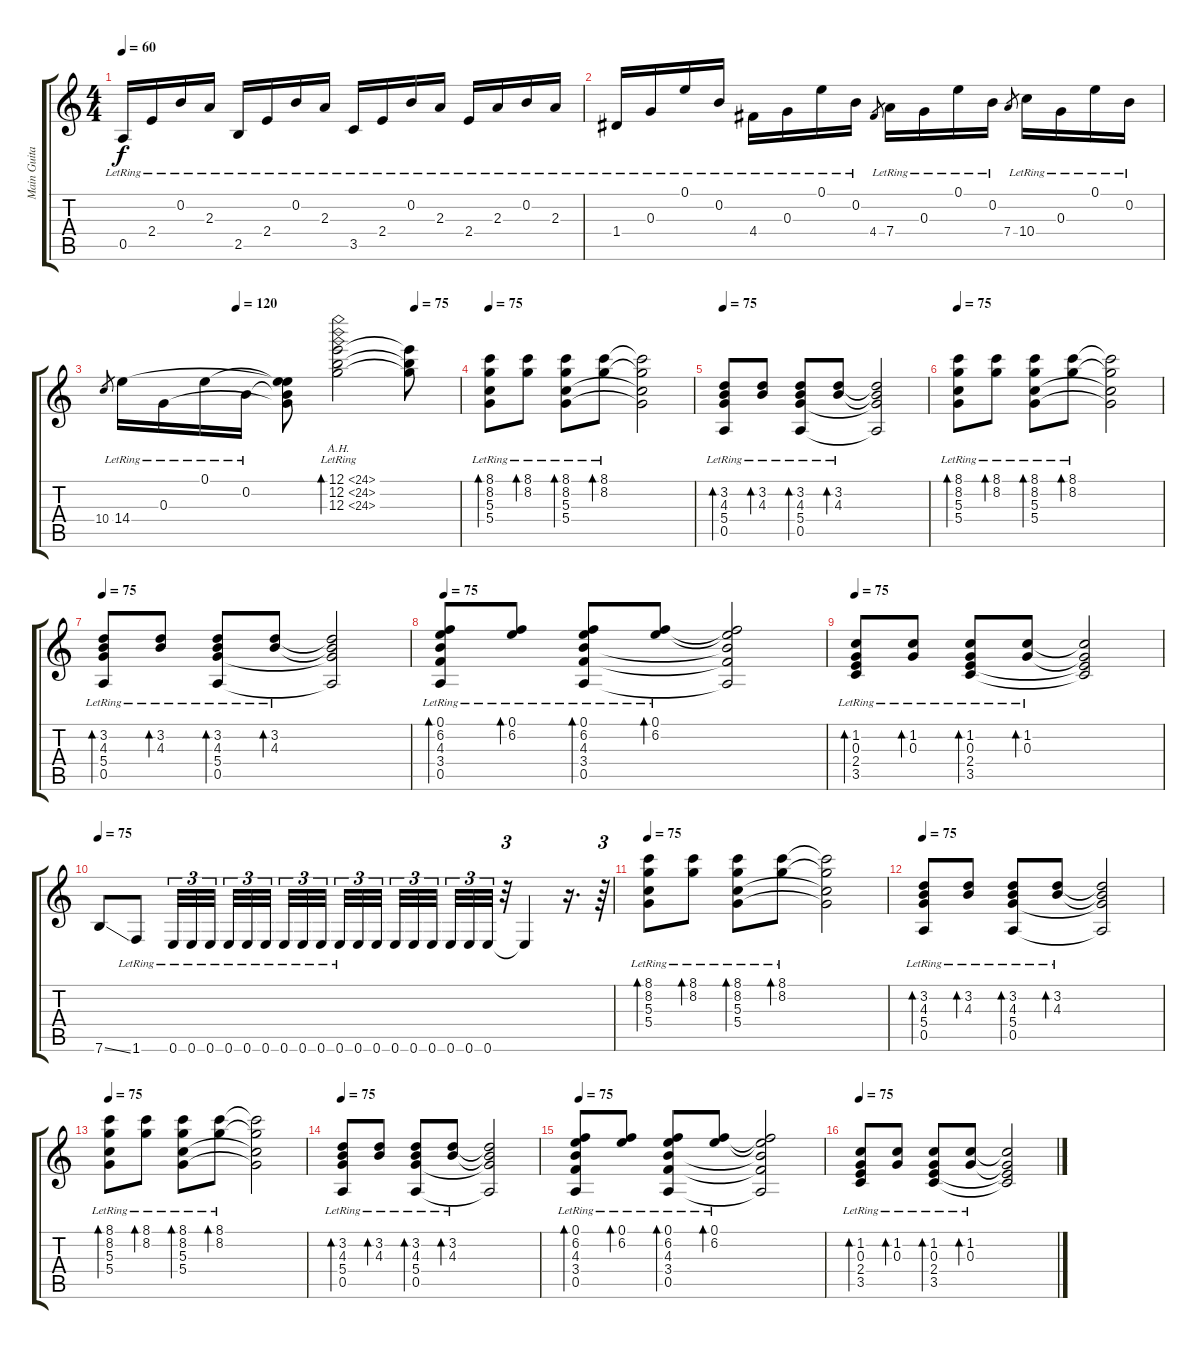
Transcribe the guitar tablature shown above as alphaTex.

\track ("Main Guitar" "Main Guita") {instrument acousticguitarsteel}
\staff {score tabs}
\tuning (E4 B3 G3 D3 A2 E2) {hide}
\ts (4 4)
\tempo 60
\clef g2
\ks c
0.5{lr}.16{dy f} 2.4{lr}.16 0.2{lr}.16 2.3{lr}.16 2.5{lr}.16 2.4{lr}.16 0.2{lr}.16 2.3{lr}.16 3.5{lr}.16 2.4{lr}.16 0.2{lr}.16 2.3{lr}.16 2.4{lr}.16 2.3{lr}.16 0.2{lr}.16 2.3{lr}.16 |
1.4{lr}.16 0.3{lr}.16 0.1{lr}.16 0.2{lr}.16 4.4{lr}.16 0.3{lr}.16 0.1{lr}.16 0.2{lr}.16 4.4.8{gr} 7.4{lr}.16 0.3{lr}.16 0.1{lr}.16 0.2{lr}.16 7.4.8{gr} 10.4{lr}.16 0.3{lr}.16 0.1{lr}.16 0.2{lr}.16 |
\tempo (120 0.375)
\tempo (75 0.875)
10.4.8{gr} 14.4{lr}.16 0.3{lr}.16 0.1{lr}.16 0.2{lr}.16 (0.1{t} 0.2{t} 0.3{t} 14.4{t}).8 (12.1{ah 12 lr} 12.2{ah 12 lr} 12.3{ah 12 lr}).2{bd 480} (12.1{t} 12.2{t} 12.3{t}).8 |
\tempo 75
(8.1{lr} 8.2{lr} 5.3{lr} 5.4{lr}).8{bd 480} (8.1{lr} 8.2{lr}).8{bd 480 balance 0} (8.1{lr} 8.2{lr} 5.3{lr} 5.4{lr}).8{bd 480 balance 16} (8.1{lr} 8.2{lr}).8{bd 480 balance 8} (8.1{t} 8.2{t} 5.3{t} 5.4{t}).2 |
\tempo 75
(3.2{lr} 4.3{lr} 5.4{lr} 0.5{lr}).8{bd 480} (3.2{lr} 4.3{lr}).8{bd 480 balance 0} (3.2{lr} 4.3{lr} 5.4{lr} 0.5{lr}).8{bd 480 balance 16} (3.2{lr} 4.3{lr}).8{bd 480 balance 8} (3.2{t} 4.3{t} 5.4{t} 0.5{t}).2 |
\tempo 75
(8.1{lr} 8.2{lr} 5.3{lr} 5.4{lr}).8{bd 480} (8.1{lr} 8.2{lr}).8{bd 480 balance 0} (8.1{lr} 8.2{lr} 5.3{lr} 5.4{lr}).8{bd 480 balance 16} (8.1{lr} 8.2{lr}).8{bd 480 balance 8} (8.1{t} 8.2{t} 5.3{t} 5.4{t}).2 |
\tempo 75
(3.2{lr} 4.3{lr} 5.4{lr} 0.5{lr}).8{bd 480} (3.2{lr} 4.3{lr}).8{bd 480 balance 0} (3.2{lr} 4.3{lr} 5.4{lr} 0.5{lr}).8{bd 480 balance 16} (3.2{lr} 4.3{lr}).8{bd 480 balance 8} (3.2{t} 4.3{t} 5.4{t} 0.5{t}).2 |
\tempo 75
(0.1{lr} 6.2{lr} 4.3{lr} 3.4{lr} 0.5{lr}).8{bd 480} (0.1{lr} 6.2{lr}).8{bd 480 balance 0} (0.1{lr} 6.2{lr} 4.3{lr} 3.4{lr} 0.5{lr}).8{bd 480 balance 16} (0.1{lr} 6.2{lr}).8{bd 480 balance 8} (0.1{t} 6.2{t} 4.3{t} 3.4{t} 0.5{t}).2 |
\tempo 75
(1.2{lr} 0.3{lr} 2.4{lr} 3.5{lr}).8{bd 480} (1.2{lr} 0.3{lr}).8{bd 480 balance 0} (1.2{lr} 0.3{lr} 2.4{lr} 3.5{lr}).8{bd 480 balance 16} (1.2{lr} 0.3{lr}).8{bd 480 balance 8} (1.2{t} 0.3{t} 2.4{t} 3.5{t}).2 |
\tempo 75
7.6{ss}.8 1.6{lr}.8 0.6{lr}.32{tu (3 2)} 0.6{lr}.32{tu (3 2)} 0.6{lr}.32{tu (3 2)} 0.6{lr}.32{tu (3 2)} 0.6{lr}.32{tu (3 2)} 0.6{lr}.32{tu (3 2)} 0.6{lr}.32{tu (3 2)} 0.6{lr}.32{tu (3 2)} 0.6{lr}.32{tu (3 2)} 0.6{lr}.32{tu (3 2)} 0.6.32{tu (3 2)} 0.6.32{tu (3 2)} 0.6.32{tu (3 2)} 0.6.32{tu (3 2)} 0.6.32{tu (3 2)} 0.6.32{tu (3 2)} 0.6.32{tu (3 2)} 0.6.32{tu (3 2)} r.32{tu (3 2)} 0.6{t}.4 r.16{d} r.64{tu (3 2)} |
\tempo 75
(8.1{lr} 8.2{lr} 5.3{lr} 5.4{lr}).8{bd 480} (8.1{lr} 8.2{lr}).8{bd 480 balance 0} (8.1{lr} 8.2{lr} 5.3{lr} 5.4{lr}).8{bd 480 balance 16} (8.1{lr} 8.2{lr}).8{bd 480 balance 8} (8.1{t} 8.2{t} 5.3{t} 5.4{t}).2 |
\tempo 75
(3.2{lr} 4.3{lr} 5.4{lr} 0.5{lr}).8{bd 480} (3.2{lr} 4.3{lr}).8{bd 480 balance 0} (3.2{lr} 4.3{lr} 5.4{lr} 0.5{lr}).8{bd 480 balance 16} (3.2{lr} 4.3{lr}).8{bd 480 balance 8} (3.2{t} 4.3{t} 5.4{t} 0.5{t}).2 |
\tempo 75
(8.1{lr} 8.2{lr} 5.3{lr} 5.4{lr}).8{bd 480} (8.1{lr} 8.2{lr}).8{bd 480 balance 0} (8.1{lr} 8.2{lr} 5.3{lr} 5.4{lr}).8{bd 480 balance 16} (8.1{lr} 8.2{lr}).8{bd 480 balance 8} (8.1{t} 8.2{t} 5.3{t} 5.4{t}).2 |
\tempo 75
(3.2{lr} 4.3{lr} 5.4{lr} 0.5{lr}).8{bd 480} (3.2{lr} 4.3{lr}).8{bd 480 balance 0} (3.2{lr} 4.3{lr} 5.4{lr} 0.5{lr}).8{bd 480 balance 16} (3.2{lr} 4.3{lr}).8{bd 480 balance 8} (3.2{t} 4.3{t} 5.4{t} 0.5{t}).2 |
\tempo 75
(0.1{lr} 6.2{lr} 4.3{lr} 3.4{lr} 0.5{lr}).8{bd 480} (0.1{lr} 6.2{lr}).8{bd 480 balance 0} (0.1{lr} 6.2{lr} 4.3{lr} 3.4{lr} 0.5{lr}).8{bd 480 balance 16} (0.1{lr} 6.2{lr}).8{bd 480 balance 8} (0.1{t} 6.2{t} 4.3{t} 3.4{t} 0.5{t}).2 |
\tempo 75
(1.2{lr} 0.3{lr} 2.4{lr} 3.5{lr}).8{bd 480} (1.2{lr} 0.3{lr}).8{bd 480 balance 0} (1.2{lr} 0.3{lr} 2.4{lr} 3.5{lr}).8{bd 480 balance 16} (1.2{lr} 0.3{lr}).8{bd 480 balance 8} (1.2{t} 0.3{t} 2.4{t} 3.5{t}).2
